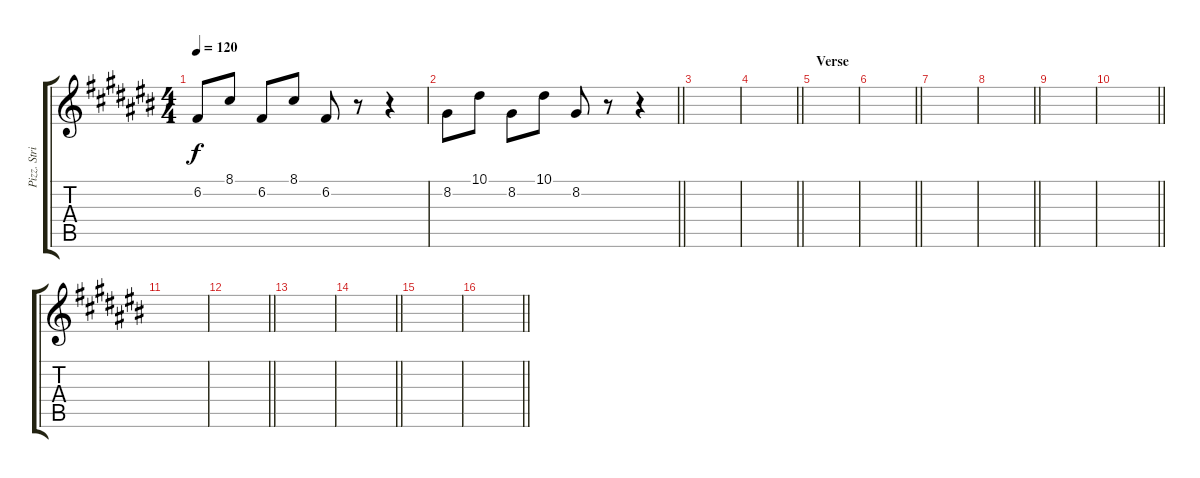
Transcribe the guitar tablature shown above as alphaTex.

\track ("Pizz. Strings" "Pizz. Stri") {instrument pizzicatostrings}
\staff {score tabs}
\tuning (F4 C4 Ab3 Eb3 Bb2 Eb2) {hide}
\ts (4 4)
\tempo 120
\clef g2
\ks c#
6.2.8{dy f} 8.1.8 6.2.8 8.1.8 6.2.8 r.8 r.4 |
\barLineRight lightlight
8.2.8 10.1.8 8.2.8 10.1.8 8.2.8 r.8 r.4 |
|
\barLineRight lightlight
|
\section ("" "Verse")
|
\barLineRight lightlight
|
|
\barLineRight lightlight
|
|
\barLineRight lightlight
|
|
\barLineRight lightlight
|
|
\barLineRight lightlight
|
|
\barLineRight lightlight
